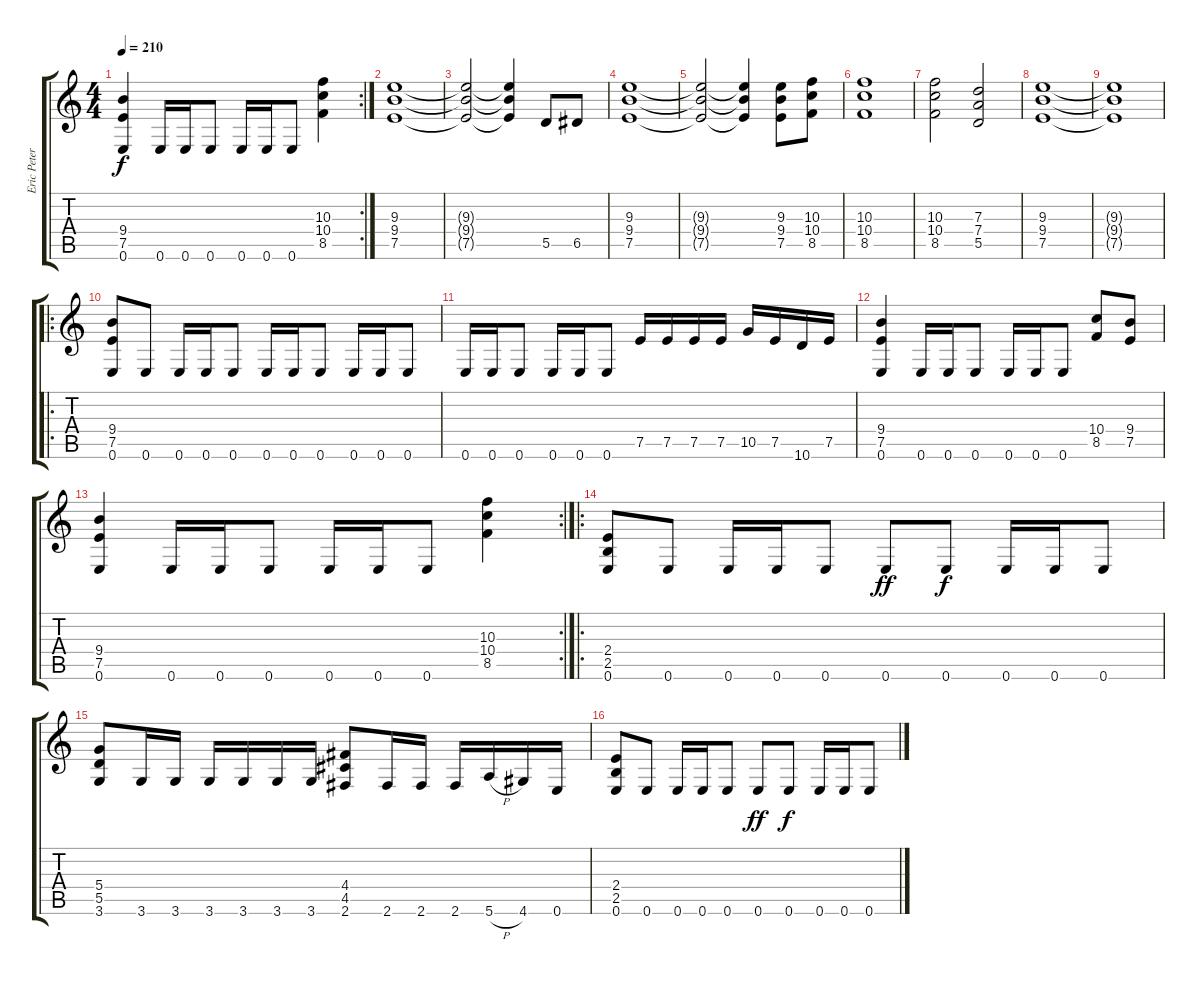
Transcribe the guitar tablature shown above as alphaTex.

\track ("Eric Peterson" "Eric Peter") {instrument distortionguitar}
\staff {score tabs}
\tuning (E4 B3 G3 D3 A2 E2) {hide}
\rc 2
\ts (4 4)
\tempo 210
\clef g2
\ks c
(9.4 7.5 0.6).4{dy f} 0.6.16 0.6.16 0.6.8 0.6.16 0.6.16 0.6.8 (10.3 10.4 8.5).4 |
(9.3 9.4 7.5).1 |
(9.3{t} 9.4{t} 7.5{t}).2 (9.3{t} 9.4{t} 7.5{t}).4 5.5.8 6.5.8 |
(9.3 9.4 7.5).1 |
(9.3{t} 9.4{t} 7.5{t}).2 (9.3{t} 9.4{t} 7.5{t}).4 (9.3 9.4 7.5).8 (10.3 10.4 8.5).8 |
(10.3 10.4 8.5).1 |
(10.3 10.4 8.5).2 (7.3 7.4 5.5).2 |
(9.3 9.4 7.5).1 |
(9.3{t} 9.4{t} 7.5{t}).1 |
\ro
(9.4 7.5 0.6).8 0.6.8 0.6.16 0.6.16 0.6.8 0.6.16 0.6.16 0.6.8 0.6.16 0.6.16 0.6.8 |
0.6.16 0.6.16 0.6.8 0.6.16 0.6.16 0.6.8 7.5.16 7.5.16 7.5.16 7.5.16 10.5.16 7.5.16 10.6.16 7.5.16 |
(9.4 7.5 0.6).4 0.6.16 0.6.16 0.6.8 0.6.16 0.6.16 0.6.8 (10.4 8.5).8 (9.4 7.5).8 |
\rc 2
(9.4 7.5 0.6).4 0.6.16 0.6.16 0.6.8 0.6.16 0.6.16 0.6.8 (10.3 10.4 8.5).4 |
\ro
(2.4 2.5 0.6).8 0.6.8 0.6.16 0.6.16 0.6.8 0.6.8{dy ff} 0.6.8{dy f} 0.6.16 0.6.16 0.6.8 |
(5.4 5.5 3.6).8 3.6.16 3.6.16 3.6.16 3.6.16 3.6.16 3.6.16 (4.4 4.5 2.6).8 2.6.16 2.6.16 2.6.16 5.6{h}.16 4.6.16 0.6.16 |
(2.4 2.5 0.6).8 0.6.8 0.6.16 0.6.16 0.6.8 0.6.8{dy ff} 0.6.8{dy f} 0.6.16 0.6.16 0.6.8
